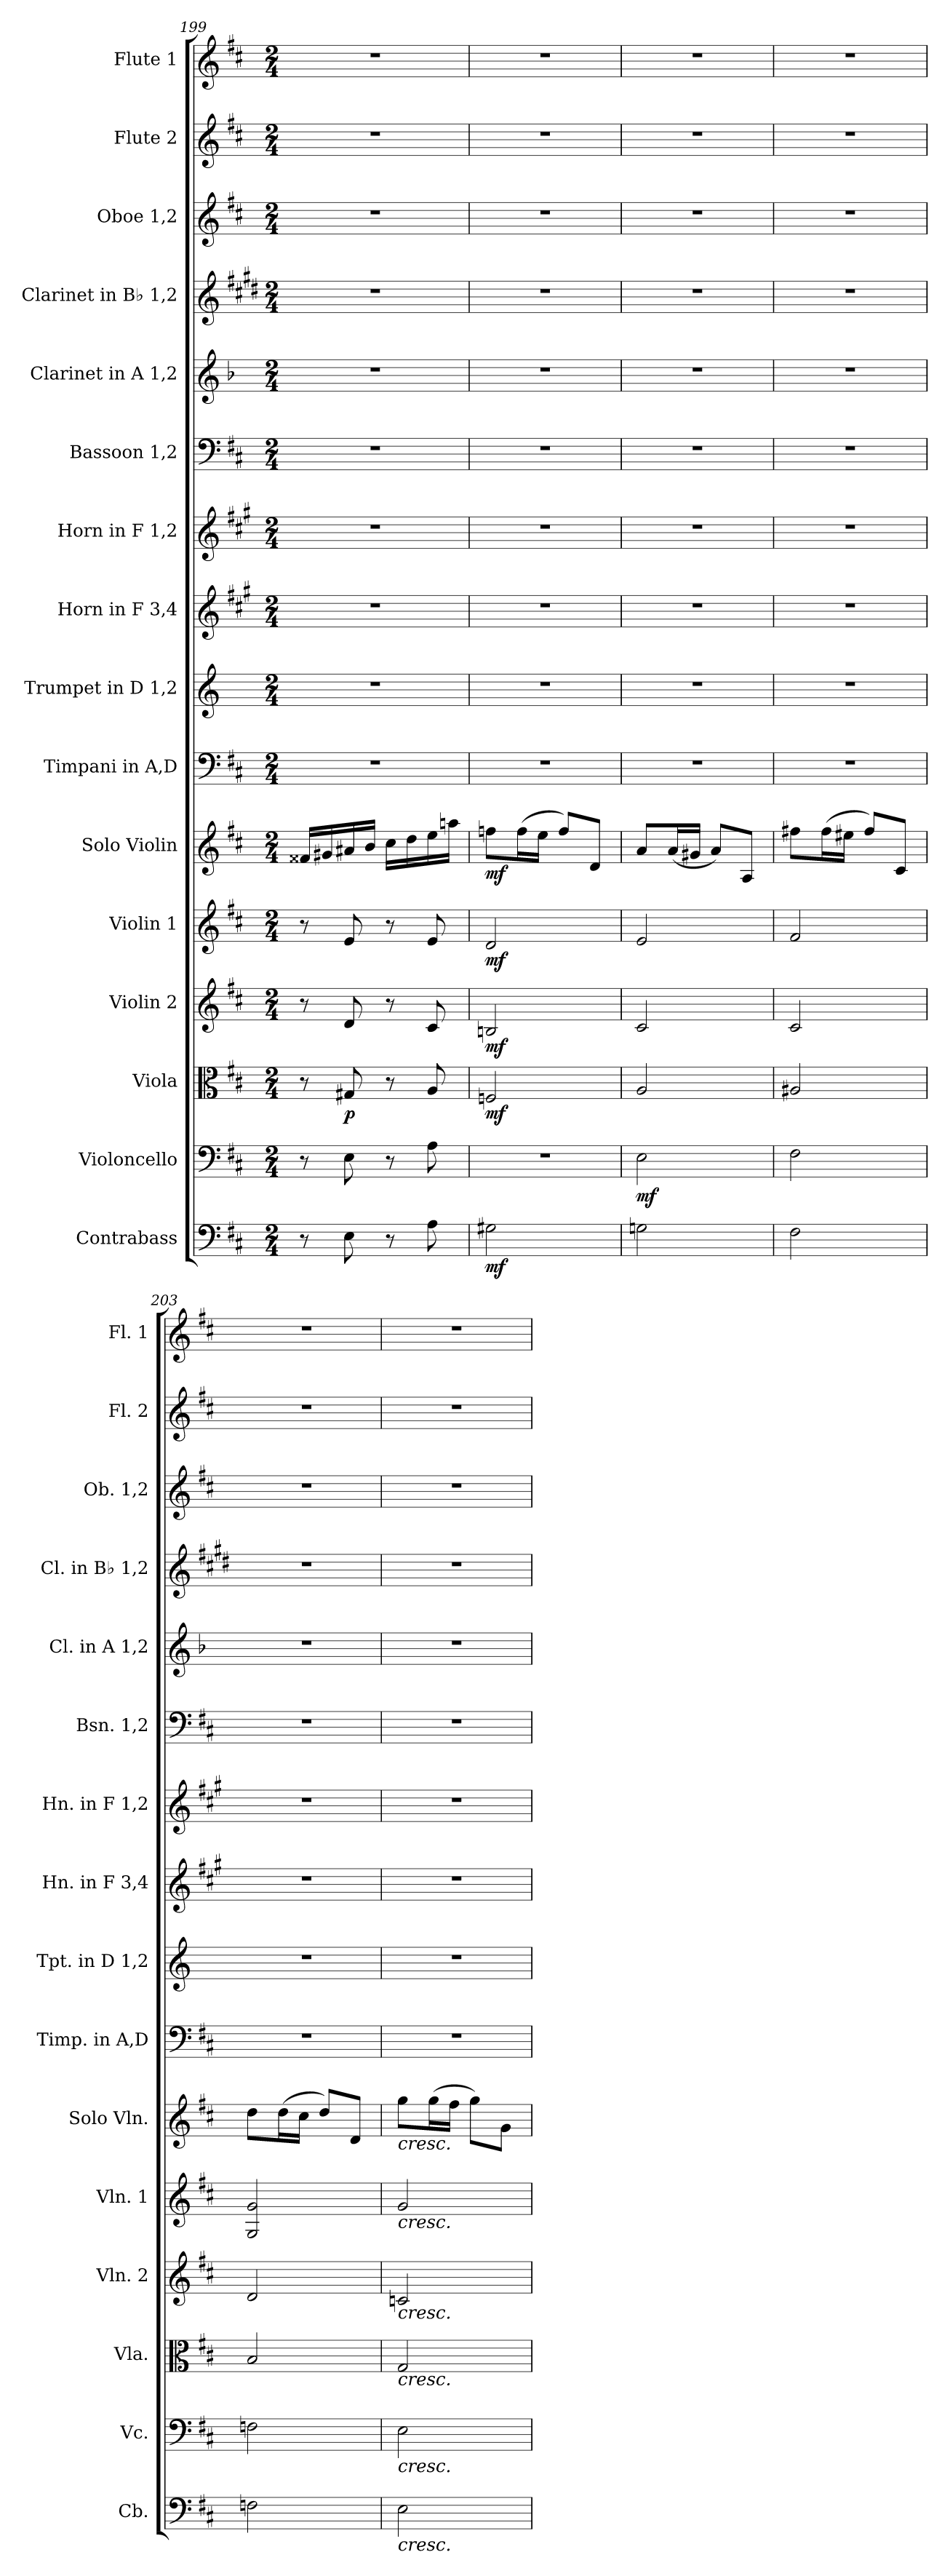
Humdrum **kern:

**kern	**dynam	**kern	**dynam	**kern	**dynam	**kern	**dynam	**kern	**dynam	**kern	**dynam	**kern	**kern	**kern	**kern	**kern	**kern	**kern	**kern	**kern	**kern
*part16	*part16	*part15	*part15	*part14	*part14	*part13	*part13	*part12	*part12	*part11	*part11	*part10	*part9	*part8	*part7	*part6	*part5	*part4	*part3	*part2	*part1
*staff16	*staff16	*staff15	*staff15	*staff14	*staff14	*staff13	*staff13	*staff12	*staff12	*staff11	*staff11	*staff10	*staff9	*staff8	*staff7	*staff6	*staff5	*staff4	*staff3	*staff2	*staff1
*I"Contrabass	*	*I"Violoncello	*	*I"Viola	*	*I"Violin 2	*	*I"Violin 1	*	*I"Solo Violin	*	*I"Timpani in A,D	*I"Trumpet in D 1,2	*I"Horn in F 3,4	*I"Horn in F 1,2	*I"Bassoon 1,2	*I"Clarinet in A 1,2	*I"Clarinet in B♭ 1,2	*I"Oboe 1,2	*I"Flute 2	*I"Flute 1
*I'Cb.	*	*I'Vc.	*	*I'Vla.	*	*I'Vln. 2	*	*I'Vln. 1	*	*I'Solo Vln.	*	*I'Timp. in A,D	*I'Tpt. in D 1,2	*I'Hn. in F 3,4	*I'Hn. in F 1,2	*I'Bsn. 1,2	*I'Cl. in A 1,2	*I'Cl. in B♭ 1,2	*I'Ob. 1,2	*I'Fl. 2	*I'Fl. 1
*clefF4	*	*clefF4	*	*clefC3	*	*clefG2	*	*clefG2	*	*clefG2	*	*clefF4	*clefG2	*clefG2	*clefG2	*clefF4	*clefG2	*clefG2	*clefG2	*clefG2	*clefG2
*ITrd7c12	*	*	*	*	*	*	*	*	*	*	*	*	*ITrd-1c-2	*ITrd4c7	*ITrd4c7	*	*ITrd2c3	*ITrd1c2	*	*	*
*k[f#c#]	*	*k[f#c#]	*	*k[f#c#]	*	*k[f#c#]	*	*k[f#c#]	*	*k[f#c#]	*	*k[f#c#]	*k[f#c#]	*k[f#c#]	*k[f#c#]	*k[f#c#]	*k[f#c#]	*k[f#c#]	*k[f#c#]	*k[f#c#]	*k[f#c#]
*M2/4	*	*M2/4	*	*M2/4	*	*M2/4	*	*M2/4	*	*M2/4	*	*M2/4	*M2/4	*M2/4	*M2/4	*M2/4	*M2/4	*M2/4	*M2/4	*M2/4	*M2/4
=199	=199	=199	=199	=199	=199	=199	=199	=199	=199	=199	=199	=199	=199	=199	=199	=199	=199	=199	=199	=199	=199
8r	.	8r	.	8r	.	8r	.	8r	.	16f##X/LL	.	2r	2r	2r	2r	2r	2r	2r	2r	2r	2r
.	.	.	.	.	.	.	.	.	.	16g#X/	.	.	.	.	.	.	.	.	.	.	.
!	!	!	!	!	!LO:DY:b	!	!	!	!	!	!	!	!	!	!	!	!	!	!	!	!
8EE\	.	8E\	.	8G#X/	p	8d/	.	8e/	.	16a#X/	.	.	.	.	.	.	.	.	.	.	.
.	.	.	.	.	.	.	.	.	.	16b/JJ	.	.	.	.	.	.	.	.	.	.	.
8r	.	8r	.	8r	.	8r	.	8r	.	16cc#\LL	.	.	.	.	.	.	.	.	.	.	.
.	.	.	.	.	.	.	.	.	.	16dd\	.	.	.	.	.	.	.	.	.	.	.
8AA\	.	8A\	.	8A/	.	8c#/	.	8e/	.	16ee\	.	.	.	.	.	.	.	.	.	.	.
.	.	.	.	.	.	.	.	.	.	16aan\JJ	.	.	.	.	.	.	.	.	.	.	.
!!LO:PB:g=z
=200	=200	=200	=200	=200	=200	=200	=200	=200	=200	=200	=200	=200	=200	=200	=200	=200	=200	=200	=200	=200	=200
!	!LO:DY:b	!	!	!	!LO:DY:b	!	!LO:DY:b	!	!LO:DY:b	!	!LO:DY:b	!	!	!	!	!	!	!	!	!	!
2GG#X\	mf	2r	.	2Fn/	mf	2Bn/	mf	2d/	mf	8ffn\L	mf	2r	2r	2r	2r	2r	2r	2r	2r	2r	2r
.	.	.	.	.	.	.	.	.	.	(>16ff\L	.	.	.	.	.	.	.	.	.	.	.
.	.	.	.	.	.	.	.	.	.	16ee\JJ	.	.	.	.	.	.	.	.	.	.	.
.	.	.	.	.	.	.	.	.	.	8ff/L)	.	.	.	.	.	.	.	.	.	.	.
.	.	.	.	.	.	.	.	.	.	8d/J	.	.	.	.	.	.	.	.	.	.	.
=201	=201	=201	=201	=201	=201	=201	=201	=201	=201	=201	=201	=201	=201	=201	=201	=201	=201	=201	=201	=201	=201
!	!	!	!LO:DY:b	!	!	!	!	!	!	!	!	!	!	!	!	!	!	!	!	!	!
2GGn\	.	2E\	mf	2A/	.	2c#/	.	2e/	.	8a/L	.	2r	2r	2r	2r	2r	2r	2r	2r	2r	2r
.	.	.	.	.	.	.	.	.	.	(<16a/L	.	.	.	.	.	.	.	.	.	.	.
.	.	.	.	.	.	.	.	.	.	16g#X/JJ	.	.	.	.	.	.	.	.	.	.	.
.	.	.	.	.	.	.	.	.	.	8a/L)	.	.	.	.	.	.	.	.	.	.	.
.	.	.	.	.	.	.	.	.	.	8A/J	.	.	.	.	.	.	.	.	.	.	.
=202	=202	=202	=202	=202	=202	=202	=202	=202	=202	=202	=202	=202	=202	=202	=202	=202	=202	=202	=202	=202	=202
2FF#\	.	2F#\	.	2A#X/	.	2c#/	.	2f#/	.	8ff#X\L	.	2r	2r	2r	2r	2r	2r	2r	2r	2r	2r
.	.	.	.	.	.	.	.	.	.	(>16ff#\L	.	.	.	.	.	.	.	.	.	.	.
.	.	.	.	.	.	.	.	.	.	16ee#X\JJ	.	.	.	.	.	.	.	.	.	.	.
.	.	.	.	.	.	.	.	.	.	8ff#/L)	.	.	.	.	.	.	.	.	.	.	.
.	.	.	.	.	.	.	.	.	.	8c#/J	.	.	.	.	.	.	.	.	.	.	.
=203	=203	=203	=203	=203	=203	=203	=203	=203	=203	=203	=203	=203	=203	=203	=203	=203	=203	=203	=203	=203	=203
2FFn\	.	2Fn\	.	2B/	.	2d/	.	2G/ 2g/	.	8dd\L	.	2r	2r	2r	2r	2r	2r	2r	2r	2r	2r
.	.	.	.	.	.	.	.	.	.	(>16dd\L	.	.	.	.	.	.	.	.	.	.	.
.	.	.	.	.	.	.	.	.	.	16cc#\JJ	.	.	.	.	.	.	.	.	.	.	.
.	.	.	.	.	.	.	.	.	.	8dd/L)	.	.	.	.	.	.	.	.	.	.	.
.	.	.	.	.	.	.	.	.	.	8d/J	.	.	.	.	.	.	.	.	.	.	.
=204	=204	=204	=204	=204	=204	=204	=204	=204	=204	=204	=204	=204	=204	=204	=204	=204	=204	=204	=204	=204	=204
!	!	!	!	!	!	!	!	!	!	!LO:TX:b:i:t=cresc.	!	!	!	!	!	!	!	!	!	!	!
!	!	!	!	!	!	!	!	!LO:TX:b:i:t=cresc.	!	!	!	!	!	!	!	!	!	!	!	!	!
!	!	!	!	!	!	!LO:TX:b:i:t=cresc.	!	!	!	!	!	!	!	!	!	!	!	!	!	!	!
!	!	!	!	!LO:TX:b:i:t=cresc.	!	!	!	!	!	!	!	!	!	!	!	!	!	!	!	!	!
!	!	!LO:TX:b:i:t=cresc.	!	!	!	!	!	!	!	!	!	!	!	!	!	!	!	!	!	!	!
!LO:TX:b:i:t=cresc.	!	!	!	!	!	!	!	!	!	!	!	!	!	!	!	!	!	!	!	!	!
2EE\	.	2E\	.	2G/	.	2cn/	.	2g/	.	8gg\L	.	2r	2r	2r	2r	2r	2r	2r	2r	2r	2r
.	.	.	.	.	.	.	.	.	.	(>16gg\L	.	.	.	.	.	.	.	.	.	.	.
.	.	.	.	.	.	.	.	.	.	16ff#\JJ	.	.	.	.	.	.	.	.	.	.	.
.	.	.	.	.	.	.	.	.	.	8gg\L)	.	.	.	.	.	.	.	.	.	.	.
.	.	.	.	.	.	.	.	.	.	8g\J	.	.	.	.	.	.	.	.	.	.	.
=	=	=	=	=	=	=	=	=	=	=	=	=	=	=	=	=	=	=	=	=	=
*-	*-	*-	*-	*-	*-	*-	*-	*-	*-	*-	*-	*-	*-	*-	*-	*-	*-	*-	*-	*-	*-
